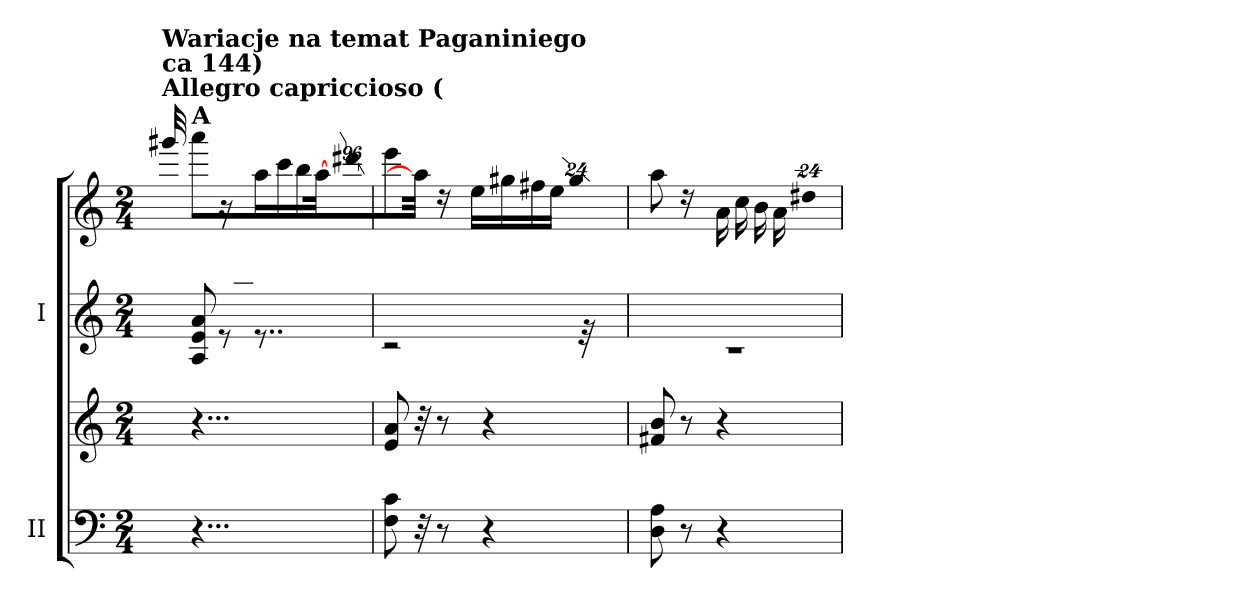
**kern	**kern	**kern	**kern
*part2	*part2	*part1	*part1
*staff4	*staff3	*staff2	*staff1
*I"II	*	*I"I	*
*I'II	*	*I'I	*
*clefF4	*clefG2	*clefG2	*clefG2
*k[]	*k[]	*k[]	*k[]
*M2/4	*M2/4	*M2/4	*M2/4
=	=	=	=
*	*	*^	*^
!	!	!	!	!LO:TX:a:B:t=Allegro capriccioso (	!
!	!	!	!	!LO:TX:a:B:t=ca 144)	!
!	!	!	!	!LO:TX:a:B:t=Wariacje na temat Paganiniego	!
32ryy	32ryy	8..ryy	32ryy	32ggg#X/	96%49ryy
!	!	!	!	!LO:TX:a:B:t=A	!
4...r	4...r	.	8A/ 8e/ 8a/	8aaa\L	.
.	.	.	8re	16r	.
.	.	16aa/Jk	.	16ryy	.
.	.	32ryy	8..re	16aa\LL	.
.	.	8..ryy	.	.	.
.	.	.	.	16ccc\	.
.	.	.	.	16bb\	.
.	.	.	.	[32aa\JJ	.
32ryy	32ryy	.	32ryy	32ryy	.
.	.	.	.	.	48ddd#X/
=1	=1	=1	=1	=1	=1
8F\ 8c\	8e/ 8a/	8.ryy	2rc	8eee\L	48%23ryy
32r	32r	.	.	32aa\JJ]	.
8r	8r	.	.	16rdd	.
.	.	16ee/Jk	.	.	.
.	.	.	.	32ryy	.
.	.	4ryy	.	16ee\LL	.
4r	4r	.	.	.	.
.	.	.	.	16gg#X\	.
.	.	.	.	16ff#X\	.
.	.	.	.	16ee\JJ	.
.	.	.	.	.	48gg#/
.	.	32ryy	32re	32ryy	32ryy
=2	=2	=2	=2	=2	=2
8D\ 8A\	8f#X/ 8b/	8.ryy	2rc	8aa\L	48%23ryy
8r	8r	.	.	16rdd	.
.	.	16a/Jk	.	16ryy	.
4r	4r	4ryy	.	16a\LL	.
.	.	.	.	16cc\	.
.	.	.	.	16b\	.
.	.	.	.	16a\JJ	.
.	.	.	.	.	48dd#X/
*	*	*v	*v	*	*
*	*	*	*v	*v
=	=	=	=
*-	*-	*-	*-
